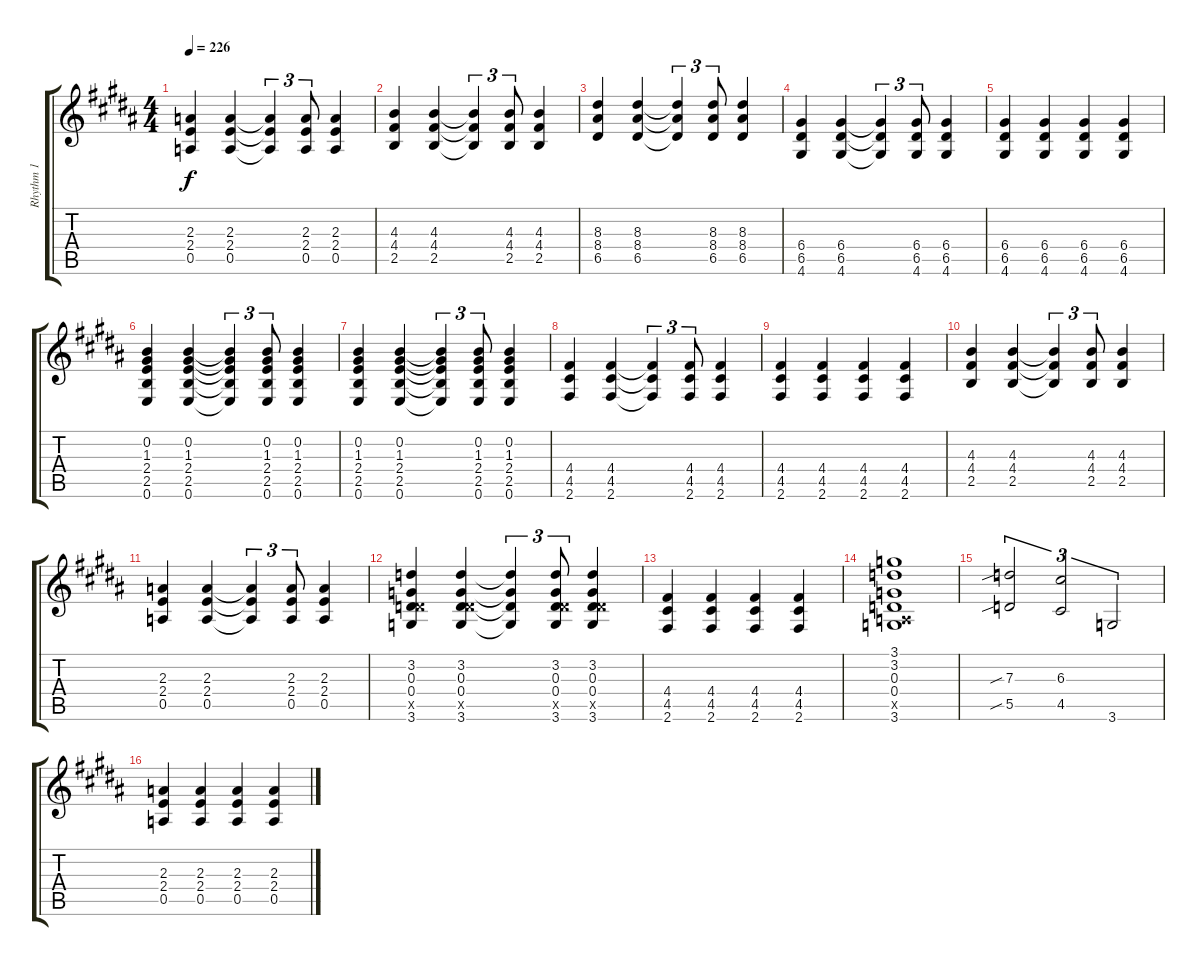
\track ("Rhythm 1" "Rhythm 1") {instrument overdrivenguitar}
\staff {score tabs}
\tuning (E4 B3 G3 D3 A2 E2) {hide}
\ts (4 4)
\tempo 226
\clef g2
\ks b
(2.3 2.4 0.5).4{dy f} (2.3 2.4 0.5).4 (2.3{t} 2.4{t} 0.5{t}).4{tu (3 2)} (2.3 2.4 0.5).8{tu (3 2)} (2.3 2.4 0.5).4 |
(4.3 4.4 2.5).4 (4.3 4.4 2.5).4 (4.3{t} 4.4{t} 2.5{t}).4{tu (3 2)} (4.3 4.4 2.5).8{tu (3 2)} (4.3 4.4 2.5).4 |
(8.3 8.4 6.5).4 (8.3 8.4 6.5).4 (8.3{t} 8.4{t} 6.5{t}).4{tu (3 2)} (8.3 8.4 6.5).8{tu (3 2)} (8.3 8.4 6.5).4 |
(6.4 6.5 4.6).4 (6.4 6.5 4.6).4 (6.4{t} 6.5{t} 4.6{t}).4{tu (3 2)} (6.4 6.5 4.6).8{tu (3 2)} (6.4 6.5 4.6).4 |
(6.4 6.5 4.6).4 (6.4 6.5 4.6).4 (6.4 6.5 4.6).4 (6.4 6.5 4.6).4 |
(0.2 1.3 2.4 2.5 0.6).4 (0.2 1.3 2.4 2.5 0.6).4 (0.2{t} 1.3{t} 2.4{t} 2.5{t} 0.6{t}).4{tu (3 2)} (0.2 1.3 2.4 2.5 0.6).8{tu (3 2)} (0.2 1.3 2.4 2.5 0.6).4 |
(0.2 1.3 2.4 2.5 0.6).4 (0.2 1.3 2.4 2.5 0.6).4 (0.2{t} 1.3{t} 2.4{t} 2.5{t} 0.6{t}).4{tu (3 2)} (0.2 1.3 2.4 2.5 0.6).8{tu (3 2)} (0.2 1.3 2.4 2.5 0.6).4 |
(4.4 4.5 2.6).4 (4.4 4.5 2.6).4 (4.4{t} 4.5{t} 2.6{t}).4{tu (3 2)} (4.4 4.5 2.6).8{tu (3 2)} (4.4 4.5 2.6).4 |
(4.4 4.5 2.6).4 (4.4 4.5 2.6).4 (4.4 4.5 2.6).4 (4.4 4.5 2.6).4 |
(4.3 4.4 2.5).4 (4.3 4.4 2.5).4 (4.3{t} 4.4{t} 2.5{t}).4{tu (3 2)} (4.3 4.4 2.5).8{tu (3 2)} (4.3 4.4 2.5).4 |
(2.3 2.4 0.5).4 (2.3 2.4 0.5).4 (2.3{t} 2.4{t} 0.5{t}).4{tu (3 2)} (2.3 2.4 0.5).8{tu (3 2)} (2.3 2.4 0.5).4 |
(3.2 0.3 0.4 5.5{x} 3.6).4 (3.2 0.3 0.4 5.5{x} 3.6).4 (3.2{t} 0.3{t} 0.4{t} 3.6{t}).4{tu (3 2)} (3.2 0.3 0.4 5.5{x} 3.6).8{tu (3 2)} (3.2 0.3 0.4 5.5{x} 3.6).4 |
(4.4 4.5 2.6).4 (4.4 4.5 2.6).4 (4.4 4.5 2.6).4 (4.4 4.5 2.6).4 |
(3.1 3.2 0.3 0.4 0.5{x} 3.6).1 |
(7.3{sib} 5.5{sib}).2{tu (3 2)} (6.3 4.5).2{tu (3 2)} 3.6.2{tu (3 2)} |
(2.3 2.4 0.5).4 (2.3 2.4 0.5).4 (2.3 2.4 0.5).4 (2.3 2.4 0.5).4
